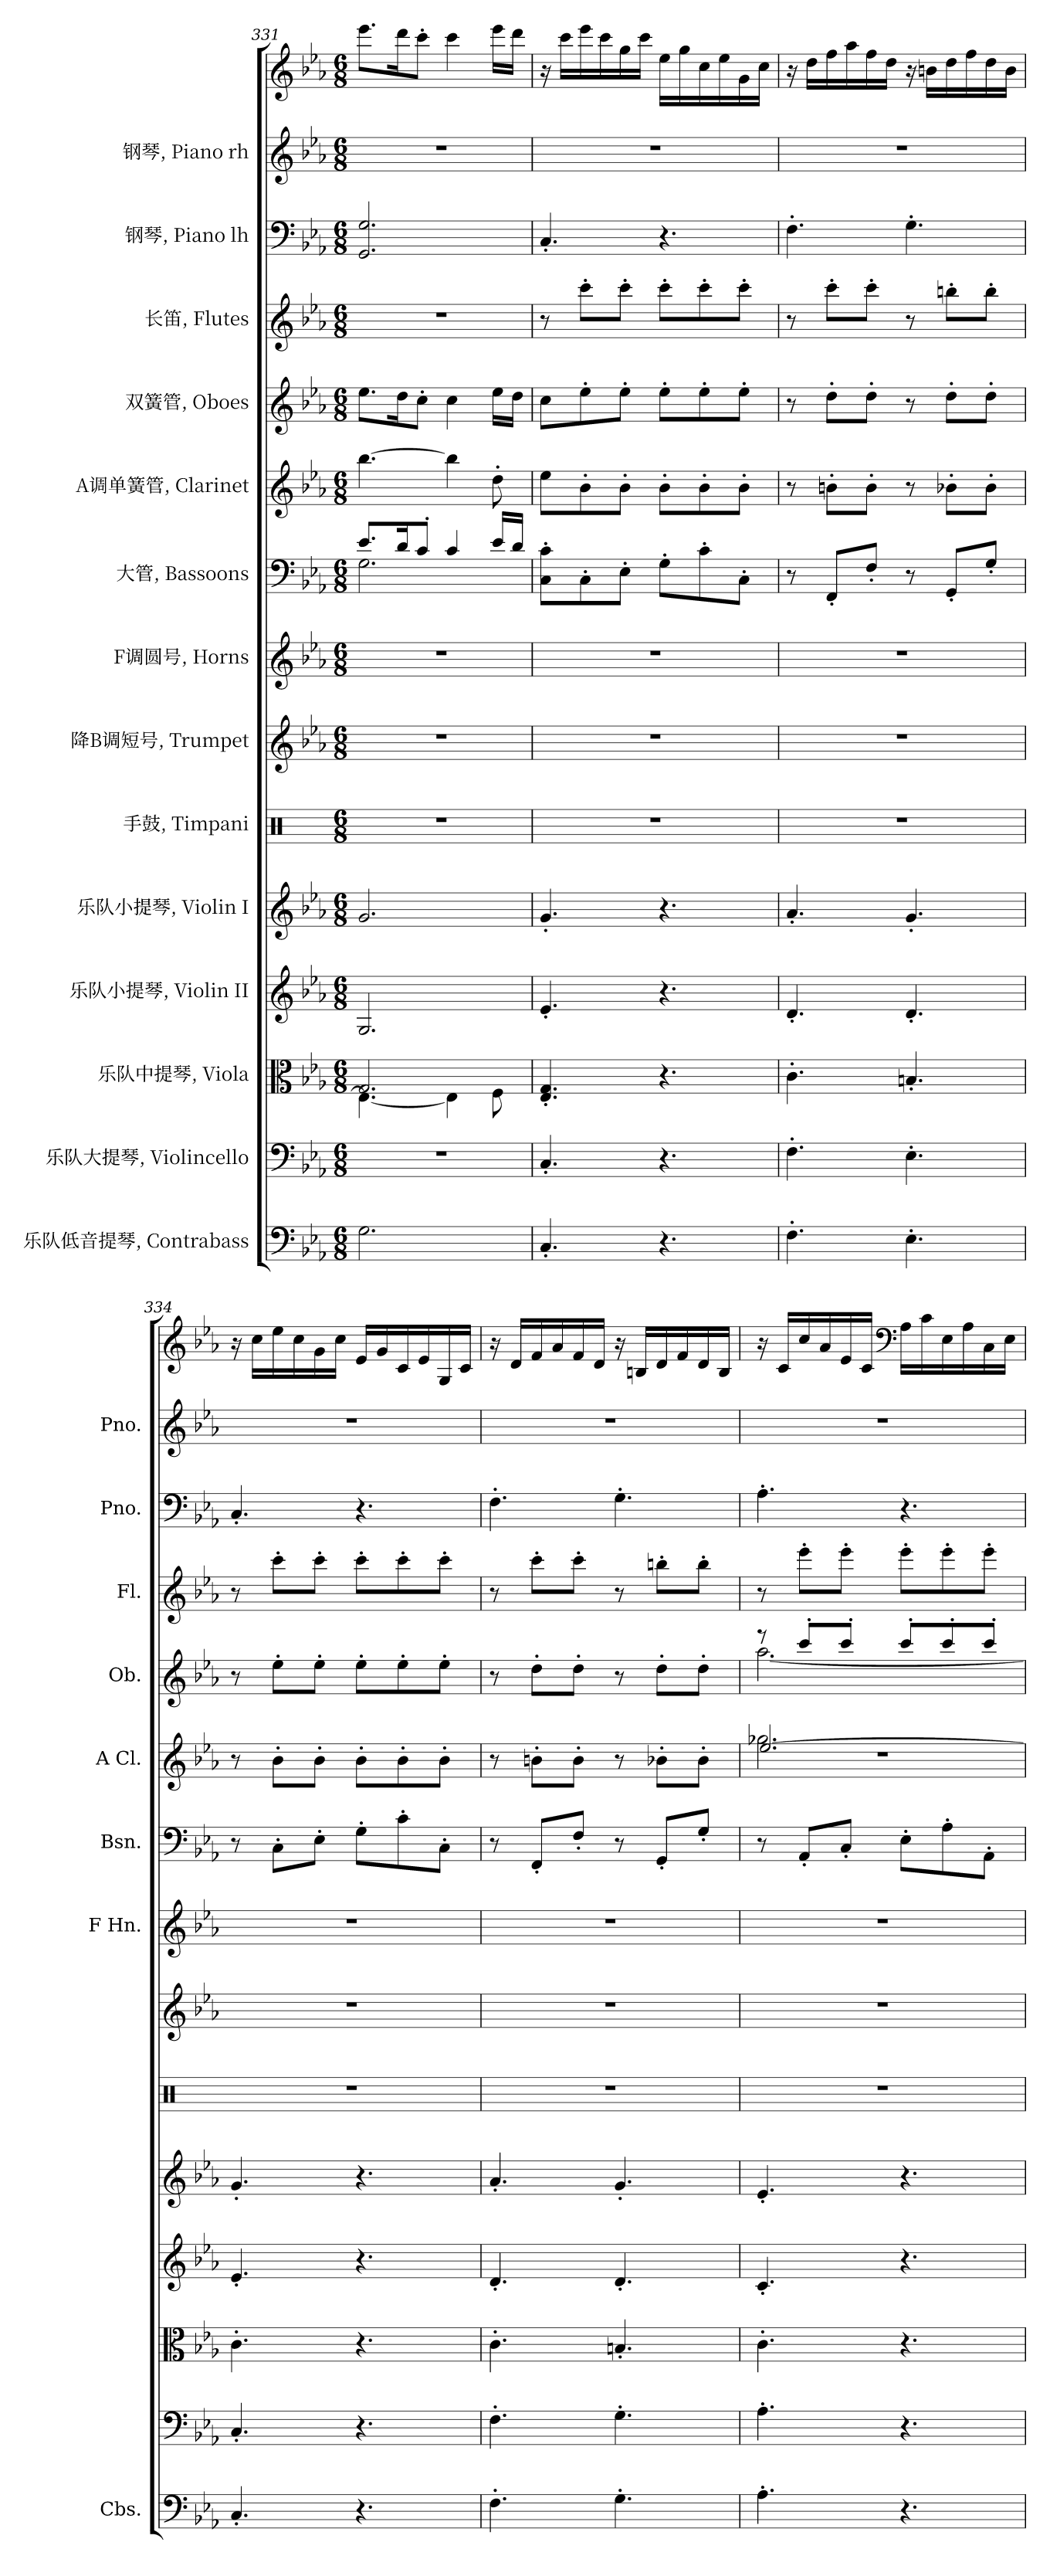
**kern	**kern	**kern	**kern	**kern	**kern	**kern	**kern	**kern	**kern	**kern	**kern	**kern	**kern	**kern
*part14	*part13	*part12	*part11	*part10	*part9	*part8	*part7	*part6	*part5	*part4	*part3	*part2	*part1	*part1
*staff15	*staff14	*staff13	*staff12	*staff11	*staff10	*staff9	*staff8	*staff7	*staff6	*staff5	*staff4	*staff3	*staff2	*staff1
*I"乐队低音提琴, Contrabass	*I"乐队大提琴, Violincello	*I"乐队中提琴, Viola	*I"乐队小提琴, Violin II	*I"乐队小提琴, Violin I	*I"手鼓, Timpani	*I"降B调短号, Trumpet	*I"F调圆号, Horns	*I"大管, Bassoons	*I"A调单簧管, Clarinet	*I"双簧管, Oboes	*I"长笛, Flutes	*I"钢琴, Piano lh	*I"钢琴, Piano rh	*
*I'Cbs.	*	*	*	*	*	*	*I'F Hn.	*I'Bsn.	*I'A Cl.	*I'Ob.	*I'Fl.	*I'Pno.	*I'Pno.	*
!!LO:PB:g=z
*clefF4	*clefF4	*clefC3	*clefG2	*clefG2	*clefX	*clefG2	*clefG2	*clefF4	*clefG2	*clefG2	*clefG2	*clefF4	*clefG2	*clefG2
*ITrd7c12	*	*	*	*	*	*ITrd1c2	*ITrd4c7	*	*ITrd2c3	*	*	*	*	*
*k[b-e-a-]	*k[b-e-a-]	*k[b-e-a-]	*k[b-e-a-]	*k[b-e-a-]	*k[]	*k[b-e-a-d-g-]	*k[b-e-a-d-]	*k[b-e-a-]	*k[]	*k[b-e-a-]	*k[b-e-a-]	*k[b-e-a-]	*k[b-e-a-]	*k[b-e-a-]
*M6/8	*M6/8	*M6/8	*M6/8	*M6/8	*M6/8	*M6/8	*M6/8	*M6/8	*M6/8	*M6/8	*M6/8	*M6/8	*M6/8	*M6/8
=331	=331	=331	=331	=331	=331	=331	=331	=331	=331	=331	=331	=331	=331	=331
*	*	*^	*	*	*	*	*	*^	*	*	*	*	*	*
2.GG\	2.r	2.G/	4.E-\_	2.G/	2.g/	2.r	2.r	2.r	8.e-/L	2.G\	[4.gg\	8.ee-\L	2.r	2.GG/ 2.G/	2.r	8.eee-\L
.	.	.	.	.	.	.	.	.	16d/K	.	.	16dd\K	.	.	.	16ddd\K
.	.	.	.	.	.	.	.	.	8c'/J	.	.	8cc'\J	.	.	.	8ccc'\J
.	.	.	4E-\]	.	.	.	.	.	4c/	.	4gg\]	4cc\	.	.	.	4ccc\
.	.	.	8F\	.	.	.	.	.	16e-/LL	.	8b'\	16ee-\LL	.	.	.	16eee-\LL
.	.	.	.	.	.	.	.	.	16d/JJ	.	.	16dd\JJ	.	.	.	16ddd\JJ
*	*	*v	*v	*	*	*	*	*	*v	*v	*	*	*	*	*	*
=332	=332	=332	=332	=332	=332	=332	=332	=332	=332	=332	=332	=332	=332	=332
4.CC'/	4.C'/	4.E-/' 4.G/'	4.e-'/	4.g'/	2.r	2.r	2.r	8C\' 8c\'L	8cc\L	8cc\L	8r	4.C'/	2.r	16r
.	.	.	.	.	.	.	.	.	.	.	.	.	.	16ccc\LL
.	.	.	.	.	.	.	.	8C'\	8g'\	8ee-'\	8ccc'\L	.	.	16eee-\
.	.	.	.	.	.	.	.	.	.	.	.	.	.	16ccc\
.	.	.	.	.	.	.	.	8E-'\J	8g'\J	8ee-'\J	8ccc'\J	.	.	16gg\
.	.	.	.	.	.	.	.	.	.	.	.	.	.	16ccc\JJ
4.r	4.r	4.r	4.r	4.r	.	.	.	8G'\L	8g'\L	8ee-'\L	8ccc'\L	4.r	.	16ee-\LL
.	.	.	.	.	.	.	.	.	.	.	.	.	.	16gg\
.	.	.	.	.	.	.	.	8c'\	8g'\	8ee-'\	8ccc'\	.	.	16cc\
.	.	.	.	.	.	.	.	.	.	.	.	.	.	16ee-\
.	.	.	.	.	.	.	.	8C'\J	8g'\J	8ee-'\J	8ccc'\J	.	.	16g\
.	.	.	.	.	.	.	.	.	.	.	.	.	.	16cc\JJ
=333	=333	=333	=333	=333	=333	=333	=333	=333	=333	=333	=333	=333	=333	=333
4.FF'\	4.F'\	4.c'\	4.d'/	4.a-'/	2.r	2.r	2.r	8r	8r	8r	8r	4.F'\	2.r	16r
.	.	.	.	.	.	.	.	.	.	.	.	.	.	16dd\LL
.	.	.	.	.	.	.	.	8FF'/L	8g#X'\L	8dd'\L	8ccc'\L	.	.	16ff\
.	.	.	.	.	.	.	.	.	.	.	.	.	.	16aa-\
.	.	.	.	.	.	.	.	8F'/J	8g#'\J	8dd'\J	8ccc'\J	.	.	16ff\
.	.	.	.	.	.	.	.	.	.	.	.	.	.	16dd\JJ
4.EE-'\	4.E-'\	4.Bn'/	4.d'/	4.g'/	.	.	.	8r	8r	8r	8r	4.G'\	.	16r
.	.	.	.	.	.	.	.	.	.	.	.	.	.	16bn\LL
.	.	.	.	.	.	.	.	8GG'/L	8gn'\L	8dd'\L	8bbn'\L	.	.	16dd\
.	.	.	.	.	.	.	.	.	.	.	.	.	.	16ff\
.	.	.	.	.	.	.	.	8G'/J	8g'\J	8dd'\J	8bb'\J	.	.	16dd\
.	.	.	.	.	.	.	.	.	.	.	.	.	.	16b\JJ
!!LO:PB:g=z
=334	=334	=334	=334	=334	=334	=334	=334	=334	=334	=334	=334	=334	=334	=334
4.CC'/	4.C'/	4.c'\	4.e-'/	4.g'/	2.r	2.r	2.r	8r	8r	8r	8r	4.C'/	2.r	16r
.	.	.	.	.	.	.	.	.	.	.	.	.	.	16cc\LL
.	.	.	.	.	.	.	.	8C'\L	8g'\L	8ee-'\L	8ccc'\L	.	.	16ee-\
.	.	.	.	.	.	.	.	.	.	.	.	.	.	16cc\
.	.	.	.	.	.	.	.	8E-'\J	8g'\J	8ee-'\J	8ccc'\J	.	.	16g\
.	.	.	.	.	.	.	.	.	.	.	.	.	.	16cc\JJ
4.r	4.r	4.r	4.r	4.r	.	.	.	8G'\L	8g'\L	8ee-'\L	8ccc'\L	4.r	.	16e-/LL
.	.	.	.	.	.	.	.	.	.	.	.	.	.	16g/
.	.	.	.	.	.	.	.	8c'\	8g'\	8ee-'\	8ccc'\	.	.	16c/
.	.	.	.	.	.	.	.	.	.	.	.	.	.	16e-/
.	.	.	.	.	.	.	.	8C'\J	8g'\J	8ee-'\J	8ccc'\J	.	.	16G/
.	.	.	.	.	.	.	.	.	.	.	.	.	.	16c/JJ
=335	=335	=335	=335	=335	=335	=335	=335	=335	=335	=335	=335	=335	=335	=335
4.FF'\	4.F'\	4.c'\	4.d'/	4.a-'/	2.r	2.r	2.r	8r	8r	8r	8r	4.F'\	2.r	16r
.	.	.	.	.	.	.	.	.	.	.	.	.	.	16d/LL
.	.	.	.	.	.	.	.	8FF'/L	8g#X'\L	8dd'\L	8ccc'\L	.	.	16f/
.	.	.	.	.	.	.	.	.	.	.	.	.	.	16a-/
.	.	.	.	.	.	.	.	8F'/J	8g#'\J	8dd'\J	8ccc'\J	.	.	16f/
.	.	.	.	.	.	.	.	.	.	.	.	.	.	16d/JJ
4.GG'\	4.G'\	4.Bn'/	4.d'/	4.g'/	.	.	.	8r	8r	8r	8r	4.G'\	.	16r
.	.	.	.	.	.	.	.	.	.	.	.	.	.	16Bn/LL
.	.	.	.	.	.	.	.	8GG'/L	8gn'\L	8dd'\L	8bbn'\L	.	.	16d/
.	.	.	.	.	.	.	.	.	.	.	.	.	.	16f/
.	.	.	.	.	.	.	.	8G'/J	8g'\J	8dd'\J	8bb'\J	.	.	16d/
.	.	.	.	.	.	.	.	.	.	.	.	.	.	16B/JJ
=336	=336	=336	=336	=336	=336	=336	=336	=336	=336	=336	=336	=336	=336	=336
*	*	*	*	*	*	*	*	*	*^	*^	*	*	*	*
*	*	*	*	*	*	*	*	*	*	*^	*	*	*	*	*	*
4.AA-'\	4.A-'\	4.c'\	4.c'/	4.e-'/	2.r	2.r	2.r	8r	2.r	2.ee-X\	[2.cc/	8r	[2.aa-\	8r	4.A-'\	2.r	16r
.	.	.	.	.	.	.	.	.	.	.	.	.	.	.	.	.	16c/LL
.	.	.	.	.	.	.	.	8AA-'/L	.	.	.	8ccc'/L	.	8eee-'\L	.	.	16cc/
.	.	.	.	.	.	.	.	.	.	.	.	.	.	.	.	.	16a-/
.	.	.	.	.	.	.	.	8C'/J	.	.	.	8ccc'/J	.	8eee-'\J	.	.	16e-/
.	.	.	.	.	.	.	.	.	.	.	.	.	.	.	.	.	16c/JJ
*	*	*	*	*	*	*	*	*	*	*	*	*	*	*	*	*	*clefF4
4.r	4.r	4.r	4.r	4.r	.	.	.	8E-'\L	.	.	.	8ccc'/L	.	8eee-'\L	4.r	.	16A-\LL
.	.	.	.	.	.	.	.	.	.	.	.	.	.	.	.	.	16c\
.	.	.	.	.	.	.	.	8A-'\	.	.	.	8ccc'/	.	8eee-'\	.	.	16E-\
.	.	.	.	.	.	.	.	.	.	.	.	.	.	.	.	.	16A-\
.	.	.	.	.	.	.	.	8AA-'\J	.	.	.	8ccc'/J	.	8eee-'\J	.	.	16C\
.	.	.	.	.	.	.	.	.	.	.	.	.	.	.	.	.	16E-\JJ
*	*	*	*	*	*	*	*	*	*v	*v	*v	*	*	*	*	*	*
*	*	*	*	*	*	*	*	*	*	*v	*v	*	*	*	*
=	=	=	=	=	=	=	=	=	=	=	=	=	=	=
*-	*-	*-	*-	*-	*-	*-	*-	*-	*-	*-	*-	*-	*-	*-
